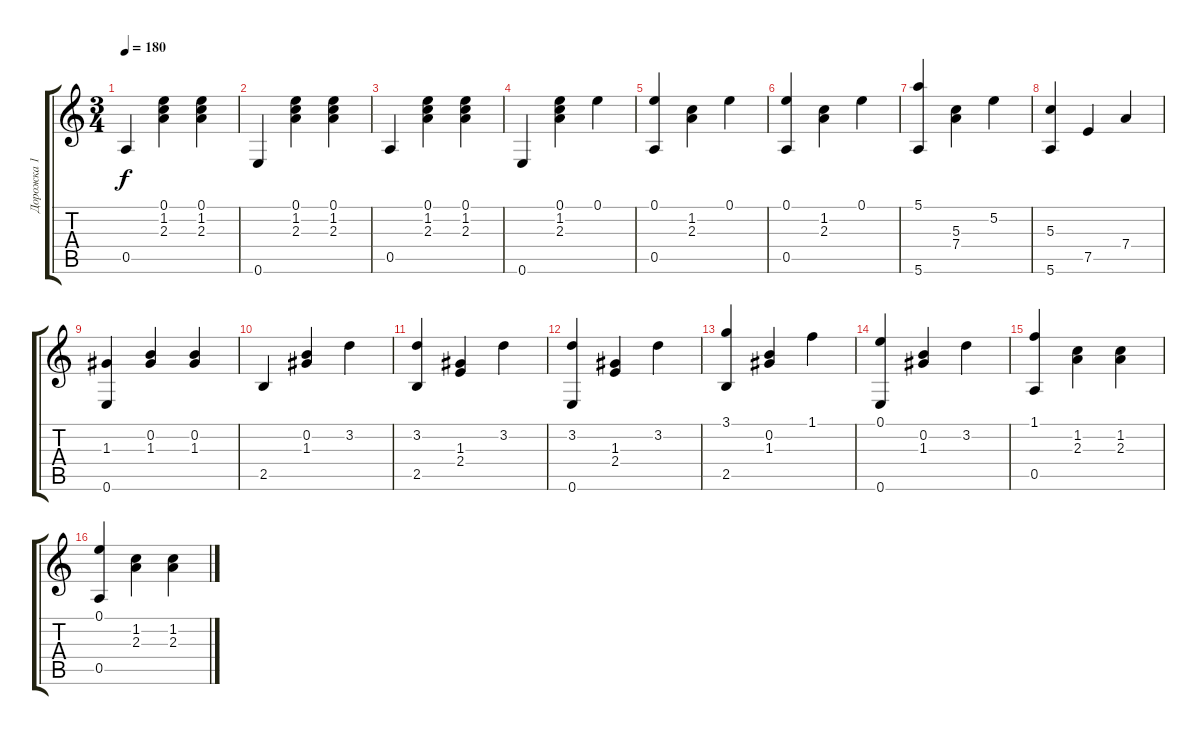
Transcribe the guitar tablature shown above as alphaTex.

\track ("Дорожка 1" "Дорожка 1") {instrument electricguitarjazz}
\staff {score tabs}
\tuning (E4 B3 G3 D3 A2 E2) {hide}
\ts (3 4)
\tempo 180
\clef g2
\ks c
0.5.4{dy f instrument electricguitarjazz} (0.1 1.2 2.3).4 (0.1 1.2 2.3).4 |
0.6.4 (0.1 1.2 2.3).4 (0.1 1.2 2.3).4 |
0.5.4 (0.1 1.2 2.3).4 (0.1 1.2 2.3).4 |
0.6.4 (0.1 1.2 2.3).4 0.1.4 |
(0.1 0.5).4 (1.2 2.3).4 0.1.4 |
(0.1 0.5).4 (1.2 2.3).4 0.1.4 |
(5.1 5.6).4 (5.3 7.4).4 5.2.4 |
(5.3 5.6).4 7.5.4 7.4.4 |
(1.3 0.6).4 (0.2 1.3).4 (0.2 1.3).4 |
2.5.4 (0.2 1.3).4 3.2.4 |
(3.2 2.5).4 (1.3 2.4).4 3.2.4 |
(3.2 0.6).4 (1.3 2.4).4 3.2.4 |
(3.1 2.5).4 (0.2 1.3).4 1.1.4 |
(0.1 0.6).4 (0.2 1.3).4 3.2.4 |
(1.1 0.5).4 (1.2 2.3).4 (1.2 2.3).4 |
(0.1 0.5).4 (1.2 2.3).4 (1.2 2.3).4
